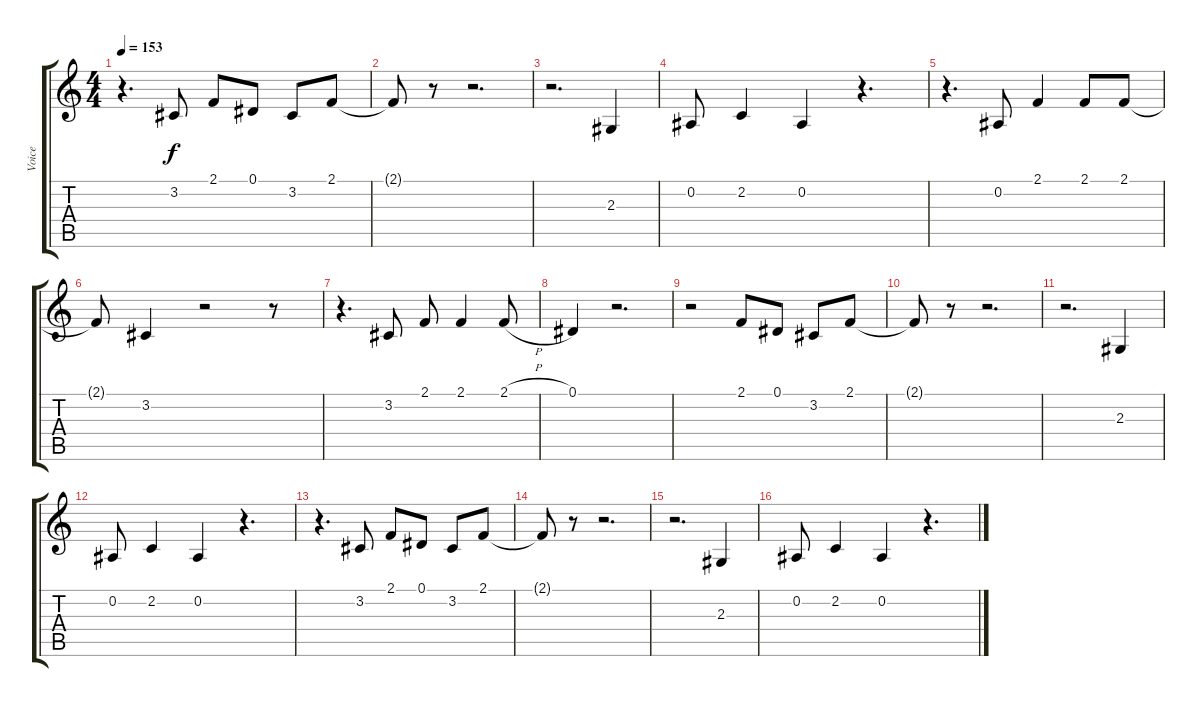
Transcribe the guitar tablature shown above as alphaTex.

\track ("Voice" "Voice") {instrument lead8bassandlead}
\staff {score tabs}
\tuning (Eb4 Bb3 Gb3 Db3 Ab2 Eb2) {hide}
\ts (4 4)
\tempo 153
\clef g2
\ks c
r.4{d dy f} 3.2.8 2.1.8 0.1.8 3.2.8 2.1.8 |
2.1{t}.8 r.8 r.2{d} |
r.2{d} 2.3.4 |
0.2.8 2.2.4 0.2.4 r.4{d} |
r.4{d} 0.2.8 2.1.4 2.1.8 2.1.8 |
2.1{t}.8 3.2.4 r.2 r.8 |
r.4{d} 3.2.8 2.1.8 2.1.4 2.1{h}.8 |
0.1.4 r.2{d} |
r.2 2.1.8 0.1.8 3.2.8 2.1.8 |
2.1{t}.8 r.8 r.2{d} |
r.2{d} 2.3.4 |
0.2.8 2.2.4 0.2.4 r.4{d} |
r.4{d} 3.2.8 2.1.8 0.1.8 3.2.8 2.1.8 |
2.1{t}.8 r.8 r.2{d} |
r.2{d} 2.3.4 |
0.2.8 2.2.4 0.2.4 r.4{d}
